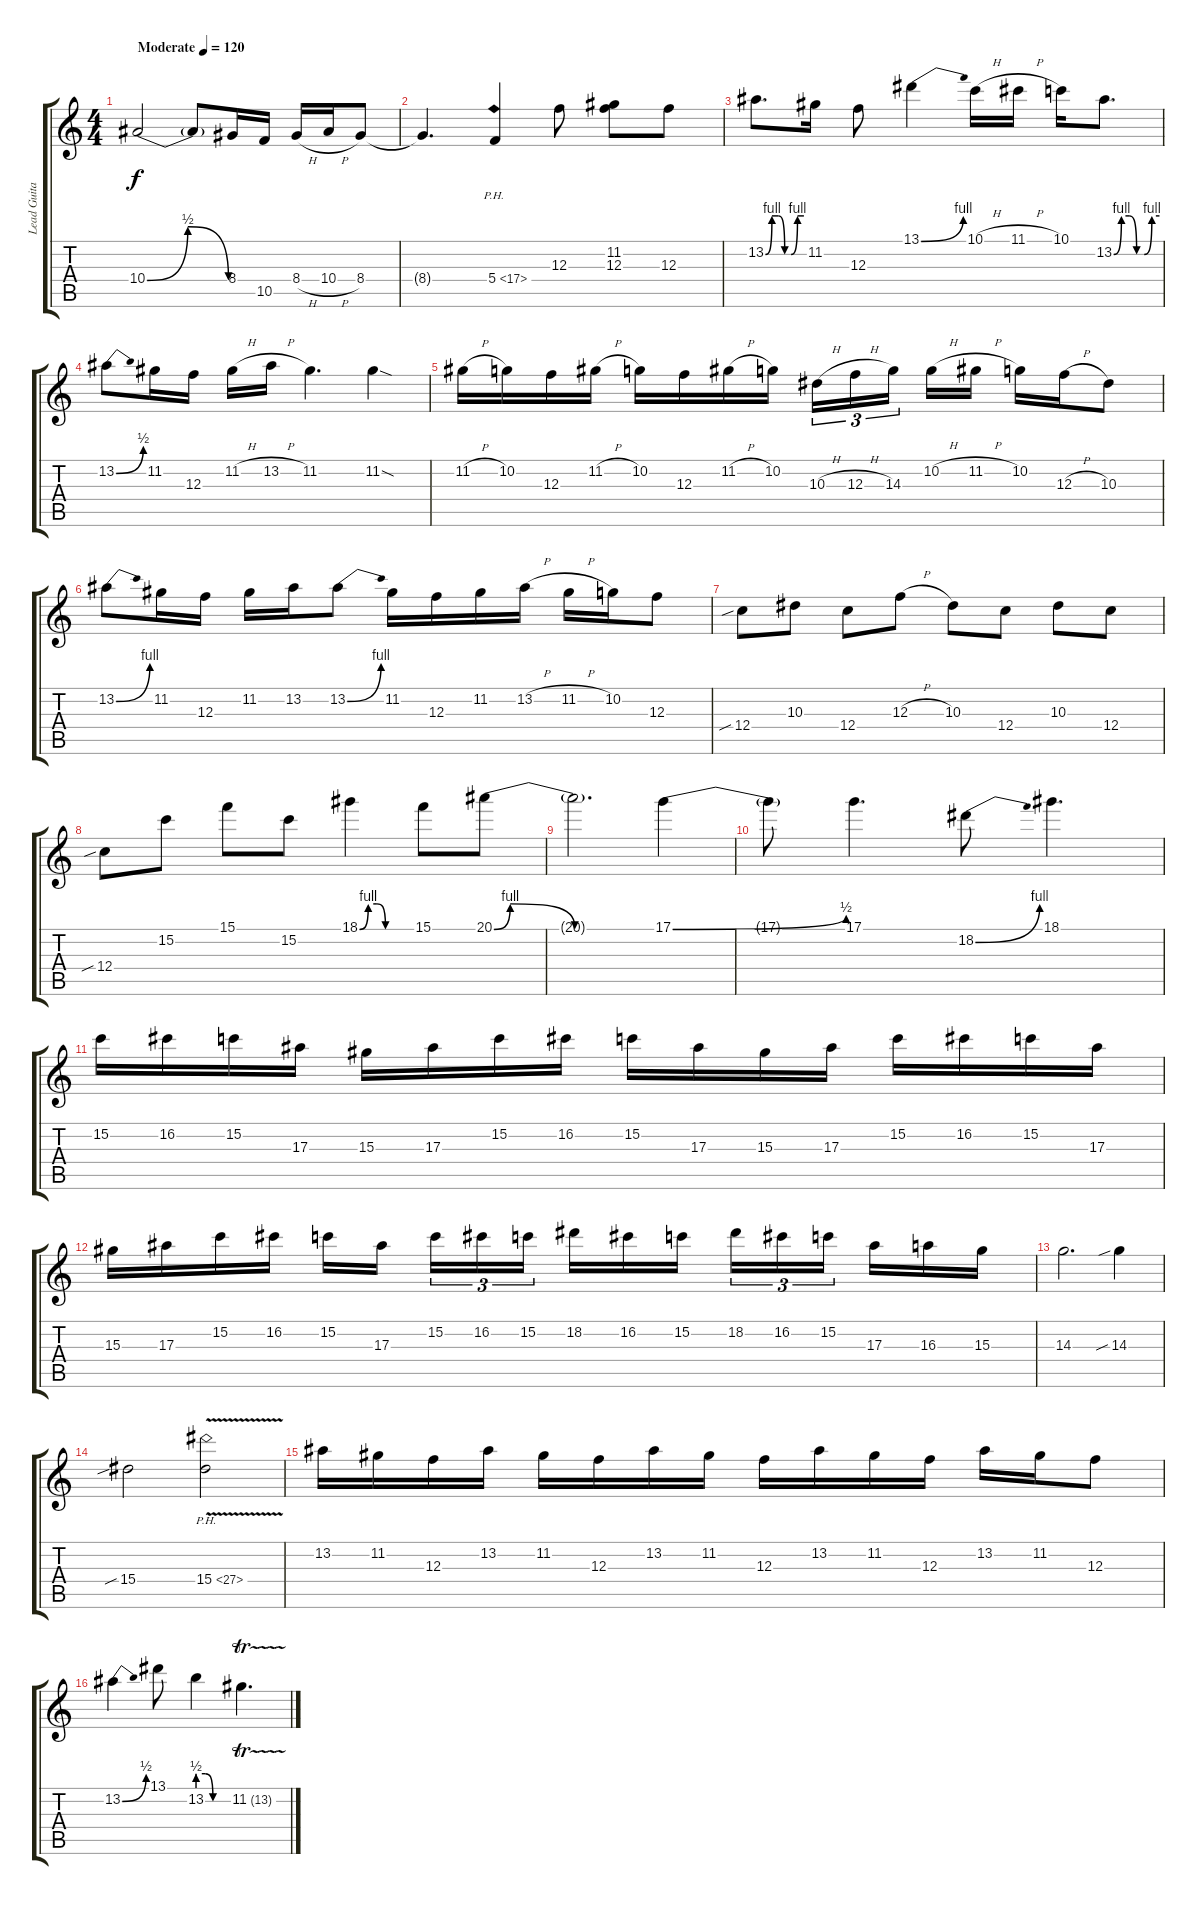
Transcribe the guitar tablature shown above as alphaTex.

\track ("Lead Guitar" "Lead Guita") {instrument distortionguitar}
\staff {score tabs}
\tuning (D4 A3 F3 C3 G2 C2) {hide}
\ts (4 4)
\tempo (120 "Moderate")
\clef g2
\ks c
10.4{be (bendrelease 0 0 15 2 45 2 60 0)}.2{dy f instrument distortionguitar} 10.4{t}.8 8.4.16 10.5.16 8.4{h}.16 10.4{h}.16 8.4.8 |
8.4{t}.4{d} 5.4{ph 12}.4 12.3.8 (11.2 12.3).8 12.3.8 |
13.2{be (custom 0 0 10 4 20 4 30 0 40 0 50 4 60 4)}.8{d} 11.2.16 12.3.8 13.1{be (bend 0 0 60 4)}.4 10.1{h}.16 11.1{h}.16 10.1.16 13.2{be (custom 0 0 10 4 20 4 30 0 40 0 50 4 60 4)}.8{d} |
13.2{be (bend 0 0 60 2)}.8 11.2.16 12.3.16 11.2{h}.16 13.2{h}.16 11.2.4{d} 11.2{sod}.4 |
11.2{h}.16 10.2.16 12.3.16 11.2{h}.16 10.2.16 12.3.16 11.2{h}.16 10.2.16 10.3{h}.16{tu (3 2)} 12.3{h}.16{tu (3 2)} 14.3.16{tu (3 2) beam splitsecondary} 10.2{h}.16 11.2{h}.16 10.2.16 12.3{h}.16 10.3.8 |
13.2{be (bend 0 0 60 4)}.8 11.2.16 12.3.16 11.2.16 13.2.16 13.2{be (bend 0 0 60 4)}.8 11.2.16 12.3.16 11.2.16 13.2{h}.16 11.2{h}.16 10.2.16 12.3.8 |
12.4{sib}.8 10.3.8 12.4.8 12.3{h}.8 10.3.8 12.4.8 10.3.8 12.4.8 |
12.4{sib}.8 15.2.8 15.1.8 15.2.8 18.1{be (custom 0 0 10 4 20 4 30 0 60 0)}.4 15.1.8 20.1{be (custom 0 0 6 4 30 0 60 0)}.8 |
20.1{t}.2{d} 17.1{be (bend 0 0 60 2)}.4 |
17.1{t}.8 17.1.4{d} 18.2{be (bend 0 0 60 4)}.8 18.1.4{d} |
15.2.16 16.2.16 15.2.16 17.3.16 15.3.16 17.3.16 15.2.16 16.2.16 15.2.16 17.3.16 15.3.16 17.3.16 15.2.16 16.2.16 15.2.16 17.3.16 |
15.3.16 17.3.16 15.2.16 16.2.16 15.2.16 17.3.16{beam splitsecondary} 15.2.16{tu (3 2)} 16.2.16{tu (3 2)} 15.2.16{tu (3 2)} 18.2.16 16.2.16 15.2.16{beam splitsecondary} 18.2.16{tu (3 2)} 16.2.16{tu (3 2)} 15.2.16{tu (3 2) beam splitsecondary} 17.3.16 16.3.16 15.3.16 |
14.3.2{d} 14.3{sib}.4 |
15.4{sib}.2 15.4{ph 12 v}.2 |
13.2.16 11.2.16 12.3.16 13.2.16 11.2.16 12.3.16 13.2.16 11.2.16 12.3.16 13.2.16 11.2.16 12.3.16 13.2.16 11.2.16 12.3.8 |
13.2{be (bend 0 0 60 2)}.4 13.1.8 13.2{be (custom 0 2 15 2 30 0 60 0)}.4 11.2{tr (13 32)}.4{d}
